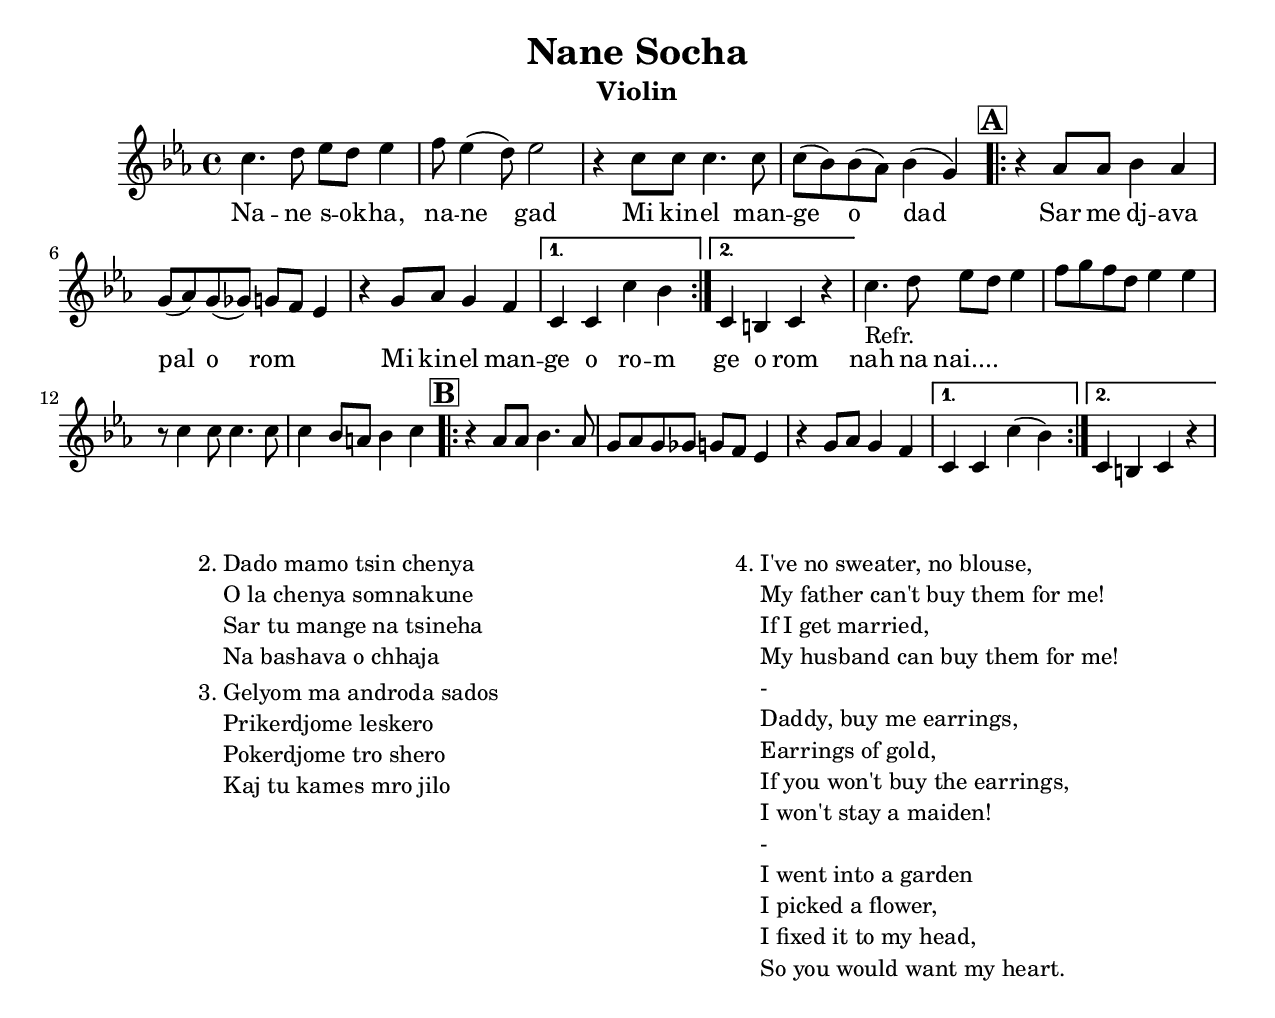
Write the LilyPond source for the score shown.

\version "2.24.0"
\include "english.ly"
%\pointAndClickOff
\paper{
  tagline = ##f
  print-all-headers = ##t
  #(set-paper-size "letter")
}
date = #(strftime "%d-%m-%Y" (localtime (current-time)))

%\markup{ \italic{ " Updated " \date  }  }

%\markup{ Got something to say? }

%#################################### Melody ########################
melody = \relative c'' {
  \clef treble
  \key c \minor
  \time 4/4
  \set Score.rehearsalMarkFormatter = #format-mark-box-alphabet

  %\partial 16*3 a16 d f   %lead in notes


  c4.  d8 ef d ef4|
  f8 ef4(d8) ef2|
  r4 c8 c c4. c8 |
  c8(bf)bf(af) bf4(g)

  \repeat volta 2{
  \mark \default
    r4 af8 af bf4  af|
    g8[(af)g(gf)] g [f] ef4
    r4 g8 af g4 f
  }


  \alternative {
    {c4  c c' bf| }  %rests temporary due to err on original
    {c,4 b c4 r| }
  }

  c'4. _"Refr." d8 ef d ef4
  f8 g f d ef4 ef
  r8 c4 c8 c4. c8|
  c4 bf8 a bf4 c

  \repeat volta 2{
  \mark \default
    r4 af8   af bf4. af8|
    g8 af g gf g f ef4|
    r4 g8 af g4 f
  }
  \alternative {
    {c4 c c'(bf) }
    {c,4 b c r }
  }

}
%################################# Lyrics #####################
\addlyrics{
  Na -- ne s -- ok -- ha, na -- ne gad
  Mi kin -- el man -- ge o dad

  Sar me dj -- ava pal o rom \skip2 \skip2
  Mi kin -- el man -- ge o ro -- m
  ge o rom

  nah na nai....
}
%{
  Nane Sokha                          (I have no skirt)  music and lyrics Evgenij Doga


Nane sokha, nane gad
Mi kinel mange o dad

Sar me djava pal o rom
Mi kinel mange o rom


Dado mamo tsin chenya
O la chenya somnakune

Sar tu mange na tsineha
Na bashava o chhaja


Gelyom ma androda sados
Prikerdjome leskero

Pokerdjome tro shero
Kaj tu kames mro jilo

I've no sweater, no blouse,
My father can't buy them for me!
If I get married,
My husband can buy them for me!

Daddy, buy me earrings,
Earrings of gold,
If you won't buy the earrings,
I won't stay a maiden!

I went into a garden,
I picked a flower,
I fixed it to my head,
So you would want my heart.

I've no sweater, no blouse,
My father can't buy them for me!
If I get married,
My husband can buy them for me!
%}
%################################# Chords #######################
harmonies = \chordmode {
  c1
  b2
  ef2
  af1
  ef2
  e2
  %first repeated
  f2
  g2:7
  c2:7
  af2:7
  ff2
  g2:7
  c2:7
  e2:dim
  c4
  g4
  c2
  %Refrain
  c1
  bf2:7
  ef2
  af1
  ef2
  ef2:6
  %last repeated
  f2:7
  g2:7
  c2:7
  a2:7 %flat 5
  f2:6
  g2:7
  c2
  e2:dim
  c4
  g4:7
  c
}

\score {
  <<
    \new ChordNames {
      \set chordChanges = ##f
    }
    \new Staff
    \melody
  >>
  \header{
    title= "Nane Socha"
    subtitle=""
    composer= ""
    instrument = "Violin"
    arranger= ""
  }
  \midi{\tempo 4 = 120}
  \layout{indent = 1.0\cm}
}

% more verses:
\markup{}
\markup {
  \fill-line {
    \hspace #0.1 % distance from left margin
    \column {
      \line {
        "2."
        \column {
          "Dado mamo tsin chenya"
          "O la chenya somnakune"
          "Sar tu mange na tsineha"
          "Na bashava o chhaja"

        }
      }
      \hspace #0.2 % vertical distance between verses
      \line {
        "3."
        \column {
          "Gelyom ma androda sados"
          "Prikerdjome leskero"
          "Pokerdjome tro shero"
          "Kaj tu kames mro jilo"
        }
      }
    }
    \hspace #0.1  % horiz. distance between columns
    \column {
      \line {
        "4."
        \column {
          "I've no sweater, no blouse,"
          "My father can't buy them for me!"
          "If I get married,"
          "My husband can buy them for me!"
          "-"
          "Daddy, buy me earrings,"
          "Earrings of gold,"
          "If you won't buy the earrings,"
          "I won't stay a maiden!"
          "-"
          "I went into a garden"
          "I picked a flower,"
          "I fixed it to my head,"
          "So you would want my heart."
        }
      }
      \hspace #0.2 % distance between verses
      \line {
        ""
        \column {
          ""
        }
      }
    }
    \hspace #0.1 % distance to right margin
  }
}
%{
c4.  d8 ef4 d
    ef4 g8 g4(ef) ef2
    r8 c c c4. c8|
    c8(bf)bf(af) bf4(g)

    \repeat volta 2{
  \mark \default
      r4 af8 af bf4  a|
      g8[(af)g(gf)] g [f] ef4
      r4 g8 af g4 f
  }


  \alternative {
    {c4  c c' bf| }  %rests temporary due to err on original
    {c,4 b c4 r| }
  }

  c'4. _"Refr." d8 ef d ef4
  f8 g f d ef4 ef
  r8 c4 c8 c4. c8|
  c4 bf8 a bf4 c

  \repeat volta 2{
  \mark \default
    r4 af8   af bf4. af8|
    g8 af g gf g f ef4|
    r4 g8 af g4 f
  }
   \alternative {
     {c4 c c'(bf) }
     {c,4 b c r }
   }

%}
